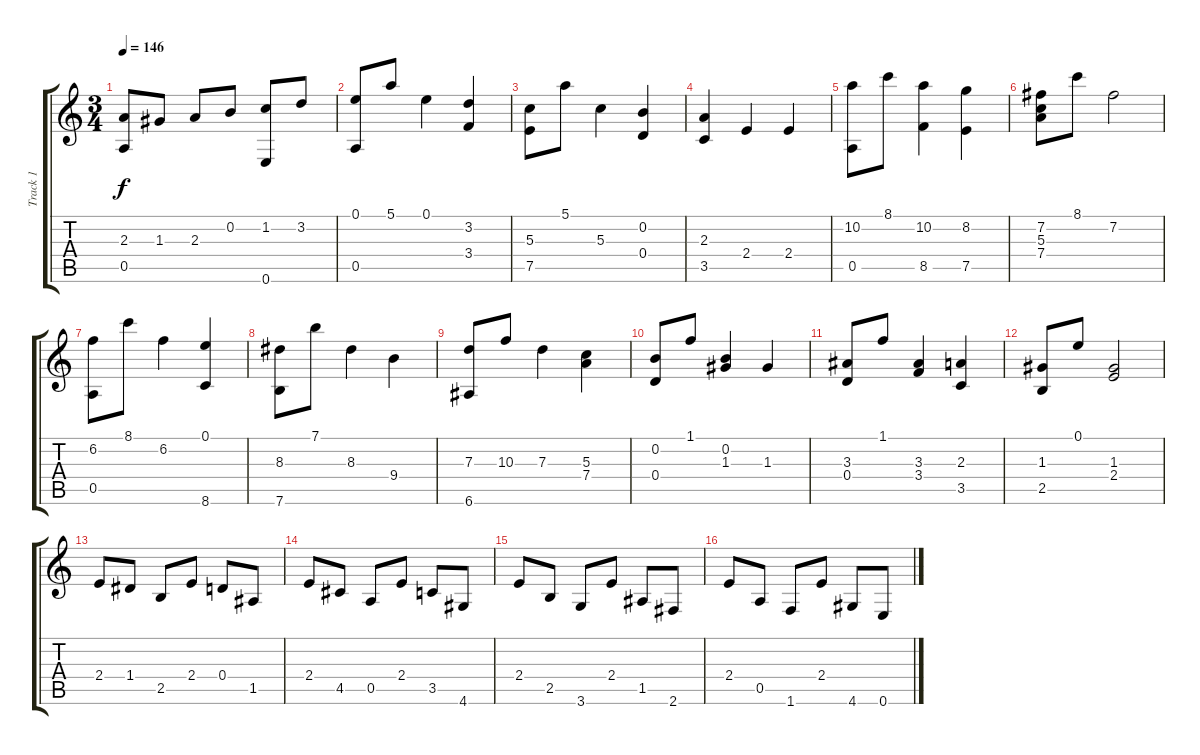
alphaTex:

\track ("Track 1" "Track 1") {instrument acousticguitarnylon}
\staff {score tabs}
\tuning (E4 B3 G3 D3 A2 E2) {hide}
\ts (3 4)
\tempo 146
\clef g2
\ks c
(2.3 0.5).8{dy f} 1.3.8 2.3.8 0.2.8 (1.2 0.6).8 3.2.8 |
(0.1 0.5).8 5.1.8 0.1.4 (3.2 3.4).4 |
(5.3 7.5).8 5.1.8 5.3.4 (0.2 0.4).4 |
(2.3 3.5).4 2.4.4 2.4.4 |
(10.2 0.5).8 8.1.8 (10.2 8.5).4 (8.2 7.5).4 |
(7.2 5.3 7.4).8 8.1.8 7.2.2 |
(6.2 0.5).8 8.1.8 6.2.4 (0.1 8.6).4 |
(8.3 7.6).8 7.1.8 8.3.4 9.4.4 |
(7.3 6.6).8 10.3.8 7.3.4 (5.3 7.4).4 |
(0.2 0.4).8 1.1.8 (0.2 1.3).4 1.3.4 |
(3.3 0.4).8 1.1.8 (3.3 3.4).4 (2.3 3.5).4 |
(1.3 2.5).8 0.1.8 (1.3 2.4).2 |
2.4.8 1.4.8 2.5.8 2.4.8 0.4.8 1.5.8 |
2.4.8 4.5.8 0.5.8 2.4.8 3.5.8 4.6.8 |
2.4.8 2.5.8 3.6.8 2.4.8 1.5.8 2.6.8 |
2.4.8 0.5.8 1.6.8 2.4.8 4.6.8 0.6.8
